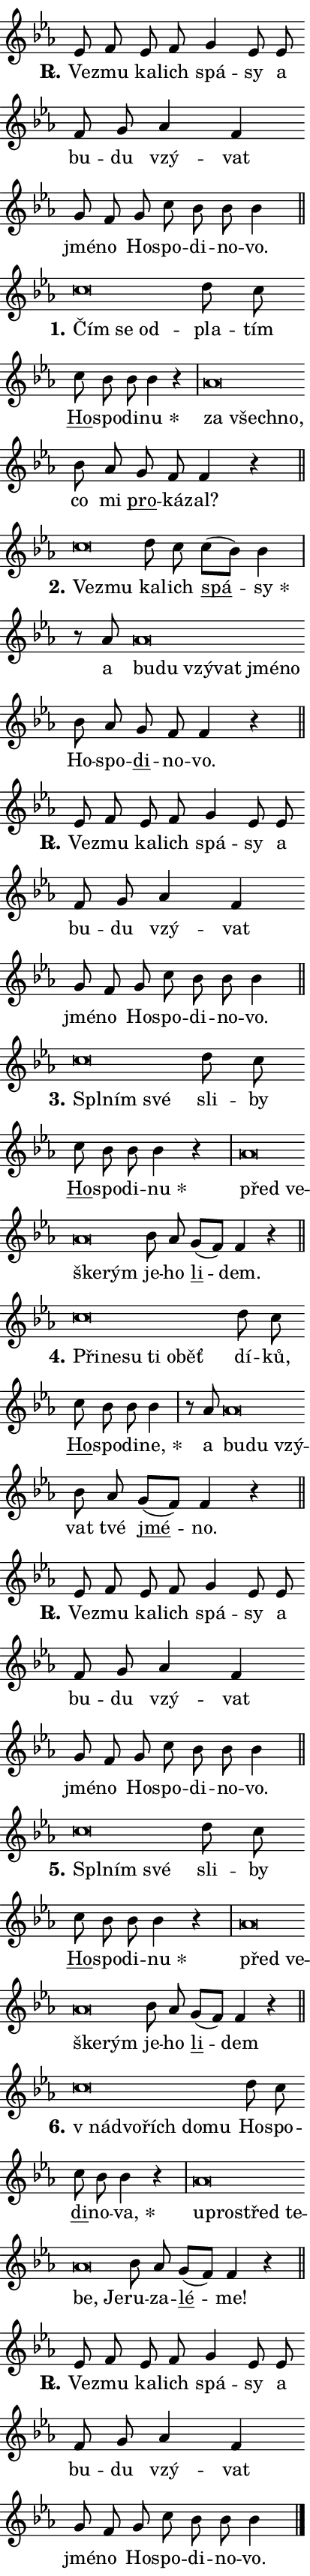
\version "2.24.0"
\header { tagline = "" }
\paper {
  indent = 0\cm
  top-margin = 0\cm
  right-margin = 0.13\cm % to fit lyric hyphens
  bottom-margin = 0\cm
  left-margin = 0\cm
  paper-width = 7\cm
  page-breaking = #ly:one-page-breaking
  system-system-spacing.basic-distance = #11
  score-system-spacing.basic-distance = #11
  ragged-last = ##f
}


%% Author: Thomas Morley
%% https://lists.gnu.org/archive/html/lilypond-user/2020-05/msg00002.html
#(define (line-position grob)
"Returns position of @var[grob} in current system:
   @code{'start}, if at first time-step
   @code{'end}, if at last time-step
   @code{'middle} otherwise
"
  (let* ((col (ly:item-get-column grob))
         (ln (ly:grob-object col 'left-neighbor))
         (rn (ly:grob-object col 'right-neighbor))
         (col-to-check-left (if (ly:grob? ln) ln col))
         (col-to-check-right (if (ly:grob? rn) rn col))
         (break-dir-left
           (and
             (ly:grob-property col-to-check-left 'non-musical #f)
             (ly:item-break-dir col-to-check-left)))
         (break-dir-right
           (and
             (ly:grob-property col-to-check-right 'non-musical #f)
             (ly:item-break-dir col-to-check-right))))
        (cond ((eqv? 1 break-dir-left) 'start)
              ((eqv? -1 break-dir-right) 'end)
              (else 'middle))))

#(define (tranparent-at-line-position vctor)
  (lambda (grob)
  "Relying on @code{line-position} select the relevant enry from @var{vctor}.
Used to determine transparency,"
    (case (line-position grob)
      ((end) (not (vector-ref vctor 0)))
      ((middle) (not (vector-ref vctor 1)))
      ((start) (not (vector-ref vctor 2))))))

noteHeadBreakVisibility =
#(define-music-function (break-visibility)(vector?)
"Makes @code{NoteHead}s transparent relying on @var{break-visibility}"
#{
  \override NoteHead.transparent =
    #(tranparent-at-line-position break-visibility)
#})

#(define delete-ledgers-for-transparent-note-heads
  (lambda (grob)
    "Reads whether a @code{NoteHead} is transparent.
If so this @code{NoteHead} is removed from @code{'note-heads} from
@var{grob}, which is supposed to be @code{LedgerLineSpanner}.
As a result ledgers are not printed for this @code{NoteHead}"
    (let* ((nhds-array (ly:grob-object grob 'note-heads))
           (nhds-list
             (if (ly:grob-array? nhds-array)
                 (ly:grob-array->list nhds-array)
                 '()))
           ;; Relies on the transparent-property being done before
           ;; Staff.LedgerLineSpanner.after-line-breaking is executed.
           ;; This is fragile ...
           (to-keep
             (remove
               (lambda (nhd)
                 (ly:grob-property nhd 'transparent #f))
               nhds-list)))
      ;; TODO find a better method to iterate over grob-arrays, similiar
      ;; to filter/remove etc for lists
      ;; For now rebuilt from scratch
      (set! (ly:grob-object grob 'note-heads)  '())
      (for-each
        (lambda (nhd)
          (ly:pointer-group-interface::add-grob grob 'note-heads nhd))
        to-keep))))

squashNotes = {
  \override NoteHead.X-extent = #'(-0.2 . 0.2)
  \override NoteHead.Y-extent = #'(-0.75 . 0)
  \override NoteHead.stencil =
    #(lambda (grob)
       (let ((pos (ly:grob-property grob 'staff-position)))
         (begin
           (if (< pos -7) (display "ERROR: Lower brevis then expected\n") (display ""))
           (if (<= pos -6) ly:text-interface::print ly:note-head::print))))
}
unSquashNotes = {
  \revert NoteHead.X-extent
  \revert NoteHead.Y-extent
  \revert NoteHead.stencil
}

hideNotes = \noteHeadBreakVisibility #begin-of-line-visible
unHideNotes = \noteHeadBreakVisibility #all-visible

% work-around for resetting accidentals
% https://lilypond.org/doc/v2.23/Documentation/notation/displaying-rhythms#unmetered-music
cadenzaMeasure = {
  \cadenzaOff
  \partial 1024 s1024
  \cadenzaOn
}

#(define-markup-command (accent layout props text) (markup?)
  "Underline accented syllable"
  (interpret-markup layout props
    #{\markup \override #'(offset . 4.3) \underline { #text }#}))

responsum = \markup \concat {
  "R" \hspace #-1.05 \path #0.1 #'((moveto 0 0.07) (lineto 0.9 0.8)) \hspace #0.05 "."
}

spaceSize = #0.6828661417322834 % exact space size for TeX Gyre Schola

\layout {
  \context {
    \Staff
    \remove "Time_signature_engraver"
    \override LedgerLineSpanner.after-line-breaking = #delete-ledgers-for-transparent-note-heads
  }
  \context {
    \Lyrics {
      \override LyricSpace.minimum-distance = \spaceSize
      \override LyricText.font-name = #"TeX Gyre Schola"
      \override LyricText.font-size = 1
      \override StanzaNumber.font-name = #"TeX Gyre Schola Bold"
      \override StanzaNumber.font-size = 1
    }
  }
  \context {
    \Score 
    \override NoteHead.text =
      #(lambda (grob) 
        (let ((pos (ly:grob-property grob 'staff-position)))
          #{\markup {
            \combine
              \halign #-0.55 \raise #(if (= pos -6) 0 0.5) \override #'(thickness . 2) \draw-line #'(3.2 . 0)
              \musicglyph "noteheads.sM1"
          }#}))
  }
}

% magnetic-lyrics.ily
%
%   written by
%     Jean Abou Samra <jean@abou-samra.fr>
%     Werner Lemberg <wl@gnu.org>
%
%   adapted by
%     Jiri Hon <jiri.hon@gmail.com>
%
% Version 2022-Apr-15

% https://www.mail-archive.com/lilypond-user@gnu.org/msg149350.html

#(define (Left_hyphen_pointer_engraver context)
   "Collect syllable-hyphen-syllable occurrences in lyrics and store
them in properties.  This engraver only looks to the left.  For
example, if the lyrics input is @code{foo -- bar}, it does the
following.

@itemize @bullet
@item
Set the @code{text} property of the @code{LyricHyphen} grob between
@q{foo} and @q{bar} to @code{foo}.

@item
Set the @code{left-hyphen} property of the @code{LyricText} grob with
text @q{foo} to the @code{LyricHyphen} grob between @q{foo} and
@q{bar}.
@end itemize

Use this auxiliary engraver in combination with the
@code{lyric-@/text::@/apply-@/magnetic-@/offset!} hook."
   (let ((hyphen #f)
         (text #f))
     (make-engraver
      (acknowledgers
       ((lyric-syllable-interface engraver grob source-engraver)
        (set! text grob)))
      (end-acknowledgers
       ((lyric-hyphen-interface engraver grob source-engraver)
        ;(when (not (grob::has-interface grob 'lyric-space-interface))
          (set! hyphen grob)));)
      ((stop-translation-timestep engraver)
       (when (and text hyphen)
         (ly:grob-set-object! text 'left-hyphen hyphen))
       (set! text #f)
       (set! hyphen #f)))))

#(define (lyric-text::apply-magnetic-offset! grob)
   "If the space between two syllables is less than the value in
property @code{LyricText@/.details@/.squash-threshold}, move the right
syllable to the left so that it gets concatenated with the left
syllable.

Use this function as a hook for
@code{LyricText@/.after-@/line-@/breaking} if the
@code{Left_@/hyphen_@/pointer_@/engraver} is active."
   (let ((hyphen (ly:grob-object grob 'left-hyphen #f)))
     (when hyphen
       (let ((left-text (ly:spanner-bound hyphen LEFT)))
         (when (grob::has-interface left-text 'lyric-syllable-interface)
           (let* ((common (ly:grob-common-refpoint grob left-text X))
                  (this-x-ext (ly:grob-extent grob common X))
                  (left-x-ext
                   (begin
                     ;; Trigger magnetism for left-text.
                     (ly:grob-property left-text 'after-line-breaking)
                     (ly:grob-extent left-text common X)))
                  ;; `delta` is the gap width between two syllables.
                  (delta (- (interval-start this-x-ext)
                            (interval-end left-x-ext)))
                  (details (ly:grob-property grob 'details))
                  (threshold (assoc-get 'squash-threshold details 0.2)))
             (when (< delta threshold)
               (let* (;; We have to manipulate the input text so that
                      ;; ligatures crossing syllable boundaries are not
                      ;; disabled.  For languages based on the Latin
                      ;; script this is essentially a beautification.
                      ;; However, for non-Western scripts it can be a
                      ;; necessity.
                      (lt (ly:grob-property left-text 'text))
                      (rt (ly:grob-property grob 'text))
                      (is-space (grob::has-interface hyphen 'lyric-space-interface))
                      (space (if is-space " " ""))
                      (extra-delta (if is-space spaceSize 0))
                      ;; Append new syllable.
                      (ltrt-space (if (and (string? lt) (string? rt))
                                (string-append lt space rt)
                                (make-concat-markup (list lt space rt))))
                      ;; Right-align `ltrt` to the right side.
                      (ltrt-space-markup (grob-interpret-markup
                               grob
                               (make-translate-markup
                                (cons (interval-length this-x-ext) 0)
                                (make-right-align-markup ltrt-space)))))
                 (begin
                   ;; Don't print `left-text`.
                   (ly:grob-set-property! left-text 'stencil #f)
                   ;; Set text and stencil (which holds all collected
                   ;; syllables so far) and shift it to the left.
                   (ly:grob-set-property! grob 'text ltrt-space)
                   (ly:grob-set-property! grob 'stencil ltrt-space-markup)
                   (ly:grob-translate-axis! grob (- (- delta extra-delta)) X))))))))))


#(define (lyric-hyphen::displace-bounds-first grob)
   ;; Make very sure this callback isn't triggered too early.
   (let ((left (ly:spanner-bound grob LEFT))
         (right (ly:spanner-bound grob RIGHT)))
     (ly:grob-property left 'after-line-breaking)
     (ly:grob-property right 'after-line-breaking)
     (ly:lyric-hyphen::print grob)))

squashThreshold = #0.4

\layout {
  \context {
    \Lyrics
    \consists #Left_hyphen_pointer_engraver
    \override LyricText.after-line-breaking =
      #lyric-text::apply-magnetic-offset!
    \override LyricHyphen.stencil = #lyric-hyphen::displace-bounds-first
    \override LyricText.details.squash-threshold = \squashThreshold
    \override LyricHyphen.minimum-distance = 0
    \override LyricHyphen.minimum-length = \squashThreshold
  }
}

squashText = \override LyricText.details.squash-threshold = 9999
unSquashText = \override LyricText.details.squash-threshold = \squashThreshold

leftText = \override LyricText.self-alignment-X = #LEFT
unLeftText = \revert LyricText.self-alignment-X

starOffset = #(lambda (grob) 
                (let ((x_offset (ly:self-alignment-interface::aligned-on-x-parent grob)))
                  (if (= x_offset 0) 0 (+ x_offset 1.2))))

star = #(define-music-function (syllable)(string?)
"Append star separator at the end of a syllable"
#{
  \once \override LyricText.X-offset = #starOffset
  \lyricmode { \markup {
    #syllable
    \override #'((font-name . "TeX Gyre Schola Bold")) \hspace #0.2 \lower #0.65 \larger "*"
  } }
#})

starAccent = #(define-music-function (syllable)(string?)
"Append star separator at the end of a syllable and make accent"
#{
  \once \override LyricText.X-offset = #starOffset
  \lyricmode { \markup {
    \accent #syllable
    \override #'((font-name . "TeX Gyre Schola Bold")) \hspace #0.2 \lower #0.65 \larger "*"
  } }
#})

breath = #(define-music-function (syllable)(string?)
"Append breathing indicator at the end of a syllable"
#{
  \lyricmode { \markup { #syllable "+" } }
#})

optionalBreath = #(define-music-function (syllable)(string?)
"Append optional breathing indicator at the end of a syllable"
#{
  \lyricmode { \markup { #syllable "(+)" } }
#})


\score {
    <<
        \new Voice = "melody" { \cadenzaOn \key es \major \relative { es'8 f es f g4 es8 es \bar "" f g \bar "" as4 f \bar "" g8 f g c bes bes bes4 \cadenzaMeasure \bar "||" \break } }
        \new Lyrics \lyricsto "melody" { \lyricmode { \set stanza = \responsum
Ve -- zmu ka -- lich spá -- sy a bu -- du vzý -- vat jmé -- no Ho -- spo -- di -- no -- vo. } }
    >>
    \layout {}
}

\score {
    <<
        \new Voice = "melody" { \cadenzaOn \key es \major \relative { \squashNotes c''\breve*1/16 \hideNotes \breve*1/16 \breve*1/16 \bar "" \unHideNotes \unSquashNotes d8 c \bar "" c bes bes bes4 r \cadenzaMeasure \bar "|" \squashNotes as\breve*1/16 \hideNotes \breve*1/16 \breve*1/16 \bar "" \unHideNotes \unSquashNotes bes8 as \bar "" g f f4 r \cadenzaMeasure \bar "||" \break } }
        \new Lyrics \lyricsto "melody" { \lyricmode { \set stanza = "1."
\leftText Čím \squashText se od -- \unLeftText \unSquashText pla -- tím \markup \accent Ho -- spo -- di -- \star nu \leftText za \squashText všech -- no, \unLeftText \unSquashText co mi \markup \accent pro -- ká -- zal? } }
    >>
    \layout {}
}

\score {
    <<
        \new Voice = "melody" { \cadenzaOn \key es \major \relative { \squashNotes c''\breve*1/16 \hideNotes \breve*1/16 \bar "" \unHideNotes \unSquashNotes d8 c \bar "" c[( bes)] bes4 \cadenzaMeasure \bar "|" r8 as8 \squashNotes as\breve*1/16 \hideNotes \breve*1/16 \bar "" \breve*1/16 \bar "" \breve*1/16 \bar "" \breve*1/16 \breve*1/16 \bar "" \unHideNotes \unSquashNotes bes8 as \bar "" g f f4 r \cadenzaMeasure \bar "||" \break } }
        \new Lyrics \lyricsto "melody" { \lyricmode { \set stanza = "2."
\leftText Ve -- \squashText zmu \unLeftText \unSquashText ka -- lich \markup \accent spá -- \star sy a \leftText bu -- \squashText du vzý -- vat jmé -- no \unLeftText \unSquashText Ho -- spo -- \markup \accent di -- no -- vo. } }
    >>
    \layout {}
}

\score {
    <<
        \new Voice = "melody" { \cadenzaOn \key es \major \relative { es'8 f es f g4 es8 es \bar "" f g \bar "" as4 f \bar "" g8 f g c bes bes bes4 \cadenzaMeasure \bar "||" \break } }
        \new Lyrics \lyricsto "melody" { \lyricmode { \set stanza = \responsum
Ve -- zmu ka -- lich spá -- sy a bu -- du vzý -- vat jmé -- no Ho -- spo -- di -- no -- vo. } }
    >>
    \layout {}
}

\score {
    <<
        \new Voice = "melody" { \cadenzaOn \key es \major \relative { \squashNotes c''\breve*1/16 \hideNotes \breve*1/16 \breve*1/16 \bar "" \unHideNotes \unSquashNotes d8 c \bar "" c bes bes bes4 r \cadenzaMeasure \bar "|" \squashNotes as\breve*1/16 \hideNotes \breve*1/16 \bar "" \breve*1/16 \breve*1/16 \bar "" \unHideNotes \unSquashNotes bes8 as \bar "" g[( f)] f4 r \cadenzaMeasure \bar "||" \break } }
        \new Lyrics \lyricsto "melody" { \lyricmode { \set stanza = "3."
\leftText Spl -- \squashText ním své \unLeftText \unSquashText sli -- by \markup \accent Ho -- spo -- di -- \star nu \leftText před \squashText ve -- ške -- rým \unLeftText \unSquashText je -- ho \markup \accent li -- dem. } }
    >>
    \layout {}
}

\score {
    <<
        \new Voice = "melody" { \cadenzaOn \key es \major \relative { \squashNotes c''\breve*1/16 \hideNotes \breve*1/16 \bar "" \breve*1/16 \bar "" \breve*1/16 \bar "" \breve*1/16 \breve*1/16 \bar "" \unHideNotes \unSquashNotes d8 c \bar "" c bes bes bes4 \cadenzaMeasure \bar "|" r8 as8 \squashNotes as\breve*1/16 \hideNotes \breve*1/16 \breve*1/16 \bar "" \unHideNotes \unSquashNotes bes8 as \bar "" g[( f)] f4 r \cadenzaMeasure \bar "||" \break } }
        \new Lyrics \lyricsto "melody" { \lyricmode { \set stanza = "4."
\leftText Při -- \squashText ne -- su ti o -- běť \unLeftText \unSquashText dí -- ků, \markup \accent Ho -- spo -- di -- \star ne, a \leftText bu -- \squashText du vzý -- \unLeftText \unSquashText vat tvé \markup \accent jmé -- no. } }
    >>
    \layout {}
}

\score {
    <<
        \new Voice = "melody" { \cadenzaOn \key es \major \relative { es'8 f es f g4 es8 es \bar "" f g \bar "" as4 f \bar "" g8 f g c bes bes bes4 \cadenzaMeasure \bar "||" \break } }
        \new Lyrics \lyricsto "melody" { \lyricmode { \set stanza = \responsum
Ve -- zmu ka -- lich spá -- sy a bu -- du vzý -- vat jmé -- no Ho -- spo -- di -- no -- vo. } }
    >>
    \layout {}
}

\score {
    <<
        \new Voice = "melody" { \cadenzaOn \key es \major \relative { \squashNotes c''\breve*1/16 \hideNotes \breve*1/16 \breve*1/16 \bar "" \unHideNotes \unSquashNotes d8 c \bar "" c bes bes bes4 r \cadenzaMeasure \bar "|" \squashNotes as\breve*1/16 \hideNotes \breve*1/16 \bar "" \breve*1/16 \breve*1/16 \bar "" \unHideNotes \unSquashNotes bes8 as \bar "" g[( f)] f4 r \cadenzaMeasure \bar "||" \break } }
        \new Lyrics \lyricsto "melody" { \lyricmode { \set stanza = "5."
\leftText Spl -- \squashText ním své \unLeftText \unSquashText sli -- by \markup \accent Ho -- spo -- di -- \star nu \leftText před \squashText ve -- ške -- rým \unLeftText \unSquashText je -- ho \markup \accent li -- dem } }
    >>
    \layout {}
}

\score {
    <<
        \new Voice = "melody" { \cadenzaOn \key es \major \relative { \squashNotes c''\breve*1/16 \hideNotes \breve*1/16 \bar "" \breve*1/16 \bar "" \breve*1/16 \breve*1/16 \bar "" \unHideNotes \unSquashNotes d8 c \bar "" c bes bes4 r \cadenzaMeasure \bar "|" \squashNotes as\breve*1/16 \hideNotes \breve*1/16 \bar "" \breve*1/16 \bar "" \breve*1/16 \bar "" \breve*1/16 \breve*1/16 \bar "" \unHideNotes \unSquashNotes bes8 as \bar "" g[( f)] f4 r \cadenzaMeasure \bar "||" \break } }
        \new Lyrics \lyricsto "melody" { \lyricmode { \set stanza = "6."
\leftText "v ná" -- \squashText dvo -- řích do -- mu \unLeftText \unSquashText Ho -- spo -- \markup \accent di -- no -- \star va, \leftText u -- \squashText pro -- střed te -- be, Je -- \unLeftText \unSquashText ru -- za -- \markup \accent lé -- me! } }
    >>
    \layout {}
}

\score {
    <<
        \new Voice = "melody" { \cadenzaOn \key es \major \relative { es'8 f es f g4 es8 es \bar "" f g \bar "" as4 f \bar "" g8 f g c bes bes bes4 \cadenzaMeasure \bar "||" \break } \bar "|." }
        \new Lyrics \lyricsto "melody" { \lyricmode { \set stanza = \responsum
Ve -- zmu ka -- lich spá -- sy a bu -- du vzý -- vat jmé -- no Ho -- spo -- di -- no -- vo. } }
    >>
    \layout {}
}
